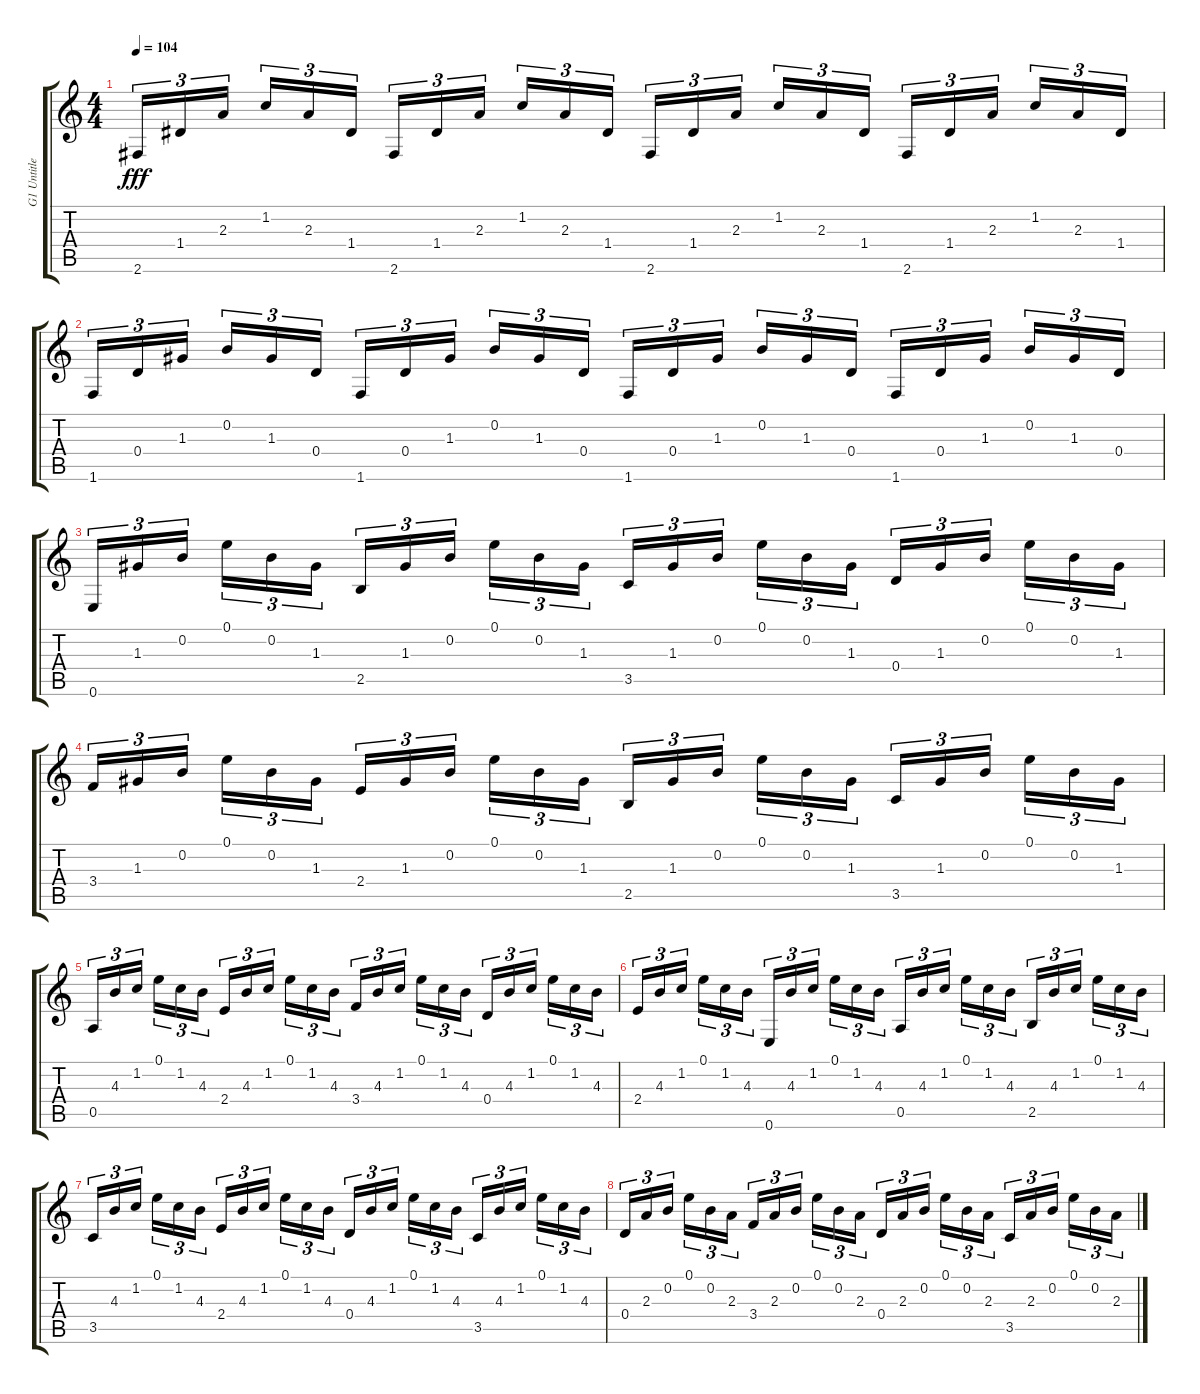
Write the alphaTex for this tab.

\track ("G1 Untitled" "G1 Untitle") {instrument acousticguitarnylon}
\staff {score tabs}
\tuning (E4 B3 G3 D3 A2 E2) {hide}
\ts (4 4)
\tempo 104
\clef g2
\ks c
2.6.16{tu (3 2) dy fff} 1.4.16{tu (3 2)} 2.3.16{tu (3 2)} 1.2.16{tu (3 2)} 2.3.16{tu (3 2)} 1.4.16{tu (3 2)} 2.6.16{tu (3 2)} 1.4.16{tu (3 2)} 2.3.16{tu (3 2)} 1.2.16{tu (3 2)} 2.3.16{tu (3 2)} 1.4.16{tu (3 2)} 2.6.16{tu (3 2)} 1.4.16{tu (3 2)} 2.3.16{tu (3 2)} 1.2.16{tu (3 2)} 2.3.16{tu (3 2)} 1.4.16{tu (3 2)} 2.6.16{tu (3 2)} 1.4.16{tu (3 2)} 2.3.16{tu (3 2)} 1.2.16{tu (3 2)} 2.3.16{tu (3 2)} 1.4.16{tu (3 2)} |
1.6.16{tu (3 2)} 0.4.16{tu (3 2)} 1.3.16{tu (3 2)} 0.2.16{tu (3 2)} 1.3.16{tu (3 2)} 0.4.16{tu (3 2)} 1.6.16{tu (3 2)} 0.4.16{tu (3 2)} 1.3.16{tu (3 2)} 0.2.16{tu (3 2)} 1.3.16{tu (3 2)} 0.4.16{tu (3 2)} 1.6.16{tu (3 2)} 0.4.16{tu (3 2)} 1.3.16{tu (3 2)} 0.2.16{tu (3 2)} 1.3.16{tu (3 2)} 0.4.16{tu (3 2)} 1.6.16{tu (3 2)} 0.4.16{tu (3 2)} 1.3.16{tu (3 2)} 0.2.16{tu (3 2)} 1.3.16{tu (3 2)} 0.4.16{tu (3 2)} |
0.6.16{tu (3 2)} 1.3.16{tu (3 2)} 0.2.16{tu (3 2)} 0.1.16{tu (3 2)} 0.2.16{tu (3 2)} 1.3.16{tu (3 2)} 2.5.16{tu (3 2)} 1.3.16{tu (3 2)} 0.2.16{tu (3 2)} 0.1.16{tu (3 2)} 0.2.16{tu (3 2)} 1.3.16{tu (3 2)} 3.5.16{tu (3 2)} 1.3.16{tu (3 2)} 0.2.16{tu (3 2)} 0.1.16{tu (3 2)} 0.2.16{tu (3 2)} 1.3.16{tu (3 2)} 0.4.16{tu (3 2)} 1.3.16{tu (3 2)} 0.2.16{tu (3 2)} 0.1.16{tu (3 2)} 0.2.16{tu (3 2)} 1.3.16{tu (3 2)} |
3.4.16{tu (3 2)} 1.3.16{tu (3 2)} 0.2.16{tu (3 2)} 0.1.16{tu (3 2)} 0.2.16{tu (3 2)} 1.3.16{tu (3 2)} 2.4.16{tu (3 2)} 1.3.16{tu (3 2)} 0.2.16{tu (3 2)} 0.1.16{tu (3 2)} 0.2.16{tu (3 2)} 1.3.16{tu (3 2)} 2.5.16{tu (3 2)} 1.3.16{tu (3 2)} 0.2.16{tu (3 2)} 0.1.16{tu (3 2)} 0.2.16{tu (3 2)} 1.3.16{tu (3 2)} 3.5.16{tu (3 2)} 1.3.16{tu (3 2)} 0.2.16{tu (3 2)} 0.1.16{tu (3 2)} 0.2.16{tu (3 2)} 1.3.16{tu (3 2)} |
0.5.16{tu (3 2)} 4.3.16{tu (3 2)} 1.2.16{tu (3 2)} 0.1.16{tu (3 2)} 1.2.16{tu (3 2)} 4.3.16{tu (3 2)} 2.4.16{tu (3 2)} 4.3.16{tu (3 2)} 1.2.16{tu (3 2)} 0.1.16{tu (3 2)} 1.2.16{tu (3 2)} 4.3.16{tu (3 2)} 3.4.16{tu (3 2)} 4.3.16{tu (3 2)} 1.2.16{tu (3 2)} 0.1.16{tu (3 2)} 1.2.16{tu (3 2)} 4.3.16{tu (3 2)} 0.4.16{tu (3 2)} 4.3.16{tu (3 2)} 1.2.16{tu (3 2)} 0.1.16{tu (3 2)} 1.2.16{tu (3 2)} 4.3.16{tu (3 2)} |
2.4.16{tu (3 2)} 4.3.16{tu (3 2)} 1.2.16{tu (3 2)} 0.1.16{tu (3 2)} 1.2.16{tu (3 2)} 4.3.16{tu (3 2)} 0.6.16{tu (3 2)} 4.3.16{tu (3 2)} 1.2.16{tu (3 2)} 0.1.16{tu (3 2)} 1.2.16{tu (3 2)} 4.3.16{tu (3 2)} 0.5.16{tu (3 2)} 4.3.16{tu (3 2)} 1.2.16{tu (3 2)} 0.1.16{tu (3 2)} 1.2.16{tu (3 2)} 4.3.16{tu (3 2)} 2.5.16{tu (3 2)} 4.3.16{tu (3 2)} 1.2.16{tu (3 2)} 0.1.16{tu (3 2)} 1.2.16{tu (3 2)} 4.3.16{tu (3 2)} |
3.5.16{tu (3 2)} 4.3.16{tu (3 2)} 1.2.16{tu (3 2)} 0.1.16{tu (3 2)} 1.2.16{tu (3 2)} 4.3.16{tu (3 2)} 2.4.16{tu (3 2)} 4.3.16{tu (3 2)} 1.2.16{tu (3 2)} 0.1.16{tu (3 2)} 1.2.16{tu (3 2)} 4.3.16{tu (3 2)} 0.4.16{tu (3 2)} 4.3.16{tu (3 2)} 1.2.16{tu (3 2)} 0.1.16{tu (3 2)} 1.2.16{tu (3 2)} 4.3.16{tu (3 2)} 3.5.16{tu (3 2)} 4.3.16{tu (3 2)} 1.2.16{tu (3 2)} 0.1.16{tu (3 2)} 1.2.16{tu (3 2)} 4.3.16{tu (3 2)} |
0.4.16{tu (3 2)} 2.3.16{tu (3 2)} 0.2.16{tu (3 2)} 0.1.16{tu (3 2)} 0.2.16{tu (3 2)} 2.3.16{tu (3 2)} 3.4.16{tu (3 2)} 2.3.16{tu (3 2)} 0.2.16{tu (3 2)} 0.1.16{tu (3 2)} 0.2.16{tu (3 2)} 2.3.16{tu (3 2)} 0.4.16{tu (3 2)} 2.3.16{tu (3 2)} 0.2.16{tu (3 2)} 0.1.16{tu (3 2)} 0.2.16{tu (3 2)} 2.3.16{tu (3 2)} 3.5.16{tu (3 2)} 2.3.16{tu (3 2)} 0.2.16{tu (3 2)} 0.1.16{tu (3 2)} 0.2.16{tu (3 2)} 2.3.16{tu (3 2)}
